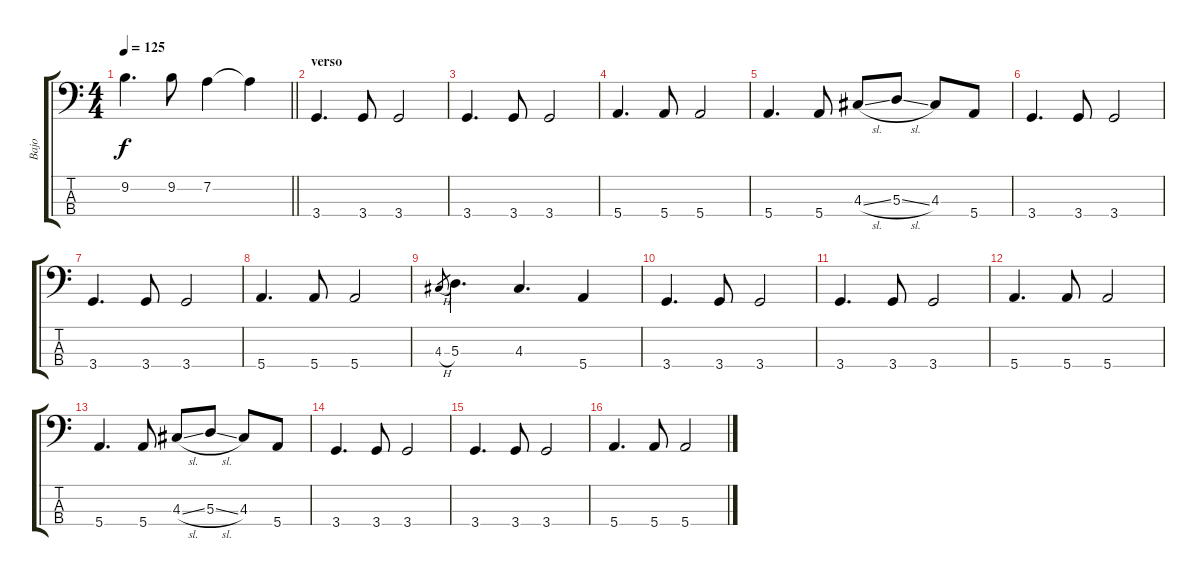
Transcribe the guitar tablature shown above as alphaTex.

\track ("Bajo" "Bajo") {instrument electricbassfinger}
\staff {score tabs}
\tuning (G2 D2 A1 E1) {hide}
\ts (4 4)
\tempo 125
\clef f4
\barLineRight lightlight
\ks c
9.2.4{d dy f} 9.2.8 7.2.4 7.2{t}.4 |
\section ("" "verso")
3.4.4{d} 3.4.8 3.4.2 |
3.4.4{d} 3.4.8 3.4.2 |
5.4.4{d} 5.4.8 5.4.2 |
5.4.4{d} 5.4.8 4.3{sl}.8 5.3{sl}.8 4.3.8 5.4.8 |
3.4.4{d} 3.4.8 3.4.2 |
3.4.4{d} 3.4.8 3.4.2 |
5.4.4{d} 5.4.8 5.4.2 |
4.3{h}.8{gr} 5.3.4{d} 4.3.4{d} 5.4.4 |
3.4.4{d} 3.4.8 3.4.2 |
3.4.4{d} 3.4.8 3.4.2 |
5.4.4{d} 5.4.8 5.4.2 |
5.4.4{d} 5.4.8 4.3{sl}.8 5.3{sl}.8 4.3.8 5.4.8 |
3.4.4{d} 3.4.8 3.4.2 |
3.4.4{d} 3.4.8 3.4.2 |
5.4.4{d} 5.4.8 5.4.2
